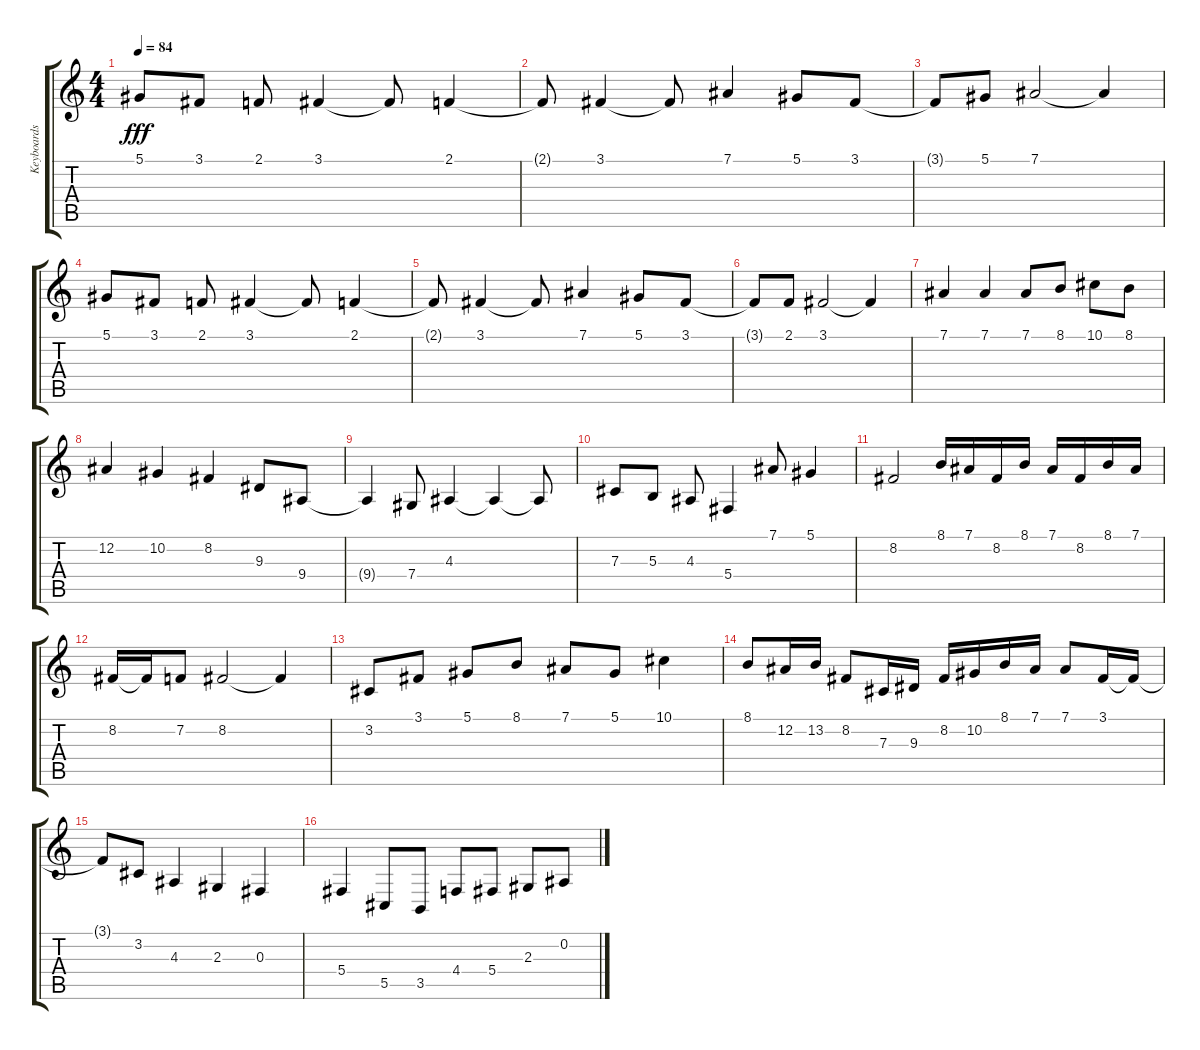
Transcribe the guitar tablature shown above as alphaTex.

\track ("Keyboards" "Keyboards") {instrument synthstrings1}
\staff {score tabs}
\tuning (Eb4 Bb3 Gb3 Db3 Ab2 Eb2) {hide}
\ts (4 4)
\tempo 84
\clef g2
\ks c
5.1.8{dy fff instrument synthstrings1} 3.1.8 2.1.8 3.1.4 3.1{t}.8 2.1.4 |
2.1{t}.8 3.1.4 3.1{t}.8 7.1.4 5.1.8 3.1.8 |
3.1{t}.8 5.1.8 7.1.2 7.1{t}.4 |
5.1.8 3.1.8 2.1.8 3.1.4 3.1{t}.8 2.1.4 |
2.1{t}.8 3.1.4 3.1{t}.8 7.1.4 5.1.8 3.1.8 |
3.1{t}.8 2.1.8 3.1.2 3.1{t}.4 |
7.1.4 7.1.4 7.1.8 8.1.8 10.1.8 8.1.8 |
12.2.4 10.2.4 8.2.4 9.3.8 9.4.8 |
9.4{t}.4 7.4.8 4.3.4 4.3{t}.4 4.3{t}.8 |
7.3.8 5.3.8 4.3.8 5.4.4 7.1.8 5.1.4 |
8.2.2 8.1.16 7.1.16 8.2.16 8.1.16 7.1.16 8.2.16 8.1.16 7.1.16 |
8.2.16 8.2{t}.16 7.2.8 8.2.2 8.2{t}.4 |
3.2.8 3.1.8 5.1.8 8.1.8 7.1.8 5.1.8 10.1.4 |
8.1.8 12.2.16 13.2.16 8.2.8 7.3.16 9.3.16 8.2.16 10.2.16 8.1.16 7.1.16 7.1.8 3.1.16 3.1{t}.16 |
3.1{t}.8 3.2.8 4.3.4 2.3.4 0.3.4 |
5.4.4 5.5.8 3.5.8 4.4.8 5.4.8 2.3.8 0.2.8
